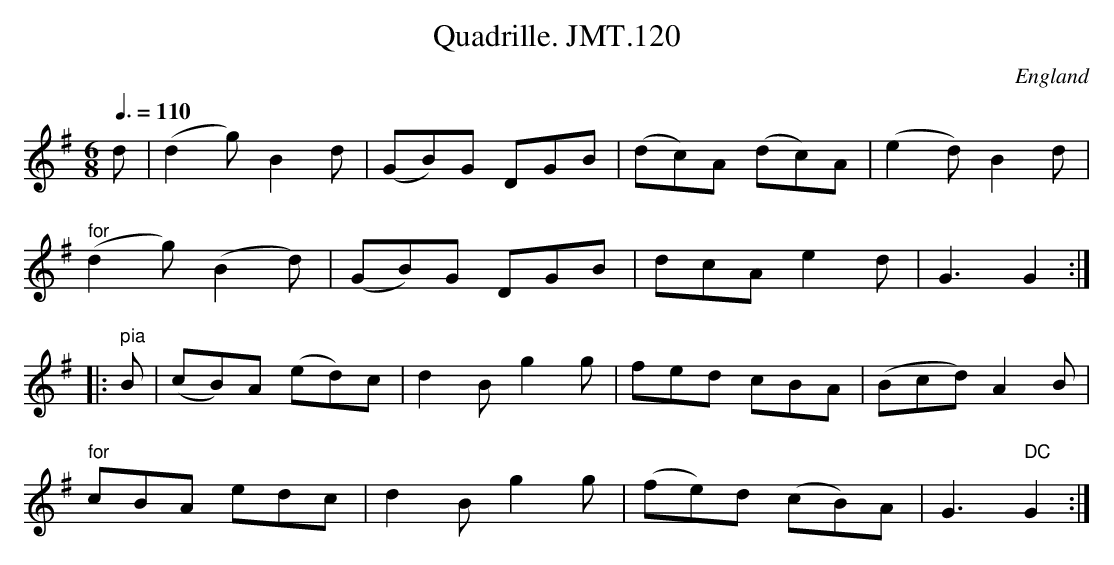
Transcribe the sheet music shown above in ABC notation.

X:1
T:Quadrille. JMT.120
L:1/8
M:6/8
O:England
Q:3/8=110
K:G
d | (d2g) B2d | (GB)G DGB | (dc)A (dc)A | (e2d) B2d | !
" for"(d2g) (B2d) | (GB)G DGB | dcA e2d  | G3 G2 :|!
|:" pia"B | (cB)A (ed)c | d2B g2g | fed cBA | (Bcd) A2B | !
" for"cBA edc | d2B g2g | (fe)d (cB)A | G3 " DC"G2 :|
